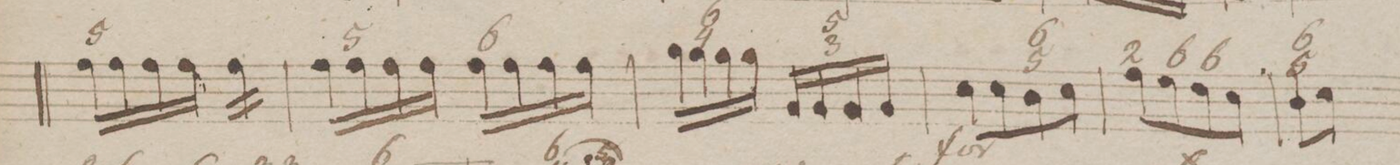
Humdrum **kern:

**kern	**fba	**dynam
*I"Organ.	*	*
*clefF4	*	*
*k[b-e-]	*	*
*M2/4	*	*
16A\LL	5	.
16A\	.	.
16A\	.	.
16A\JJ	.	.
*tremolo	*	*
16A\LL	.	.
16A\	.	.
16A\	.	.
16A\JJ	.	.
*Xtremolo	*	*
=165	=165	=165
16A\LL	.	.
16A\	5	.
16A\	.	.
16A\JJ	.	.
16A\LL	6	.
16A\	.	.
16A\	.	.
16A\JJ	.	.
=166	=166	=166
16B-\LL	.	.
16B-\	6 4	.
16B-\	.	.
16B-\JJ	.	.
16BB-/LL	.	.
16BB-/	5 3	.
16BB-/	.	.
16BB-/JJ	.	.
=167	=167	=167
8E-\L	.	f
8E-\	.	.
8D\	6 5	.
8E-\J	.	.
=168	=168	=168
8A\L	2	.
8G\	6	.
8F\	6	.
8E-\J	.	.
=169	=169	=169
8D\L	6 5	.
8E-\J	.	.
*-	*-	*-
